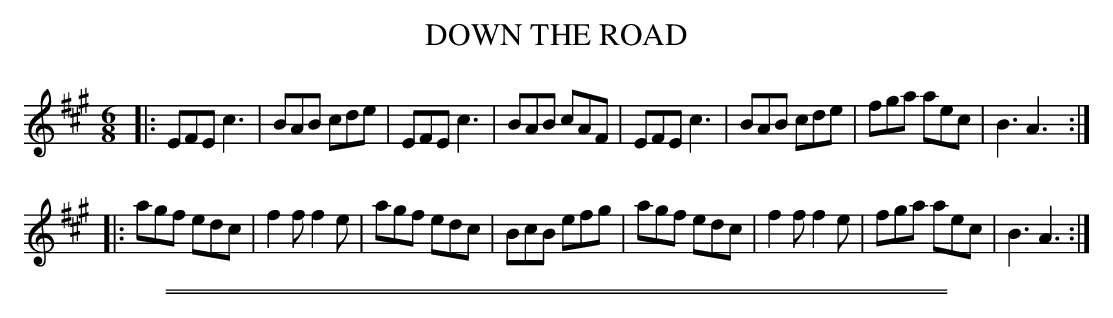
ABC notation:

X:1
T: DOWN THE ROAD
M: 6/8
L: 1/8
K: A
|:\
EFE c3 | BAB cde | EFE c3 | BAB cAF |\
EFE c3 | BAB cde | fga aec | B3 A3 :|
|:\
agf edc | f2f f2e | agf edc | BcB efg |\
agf edc | f2f f2e | fga aec | B3 A3 :|
